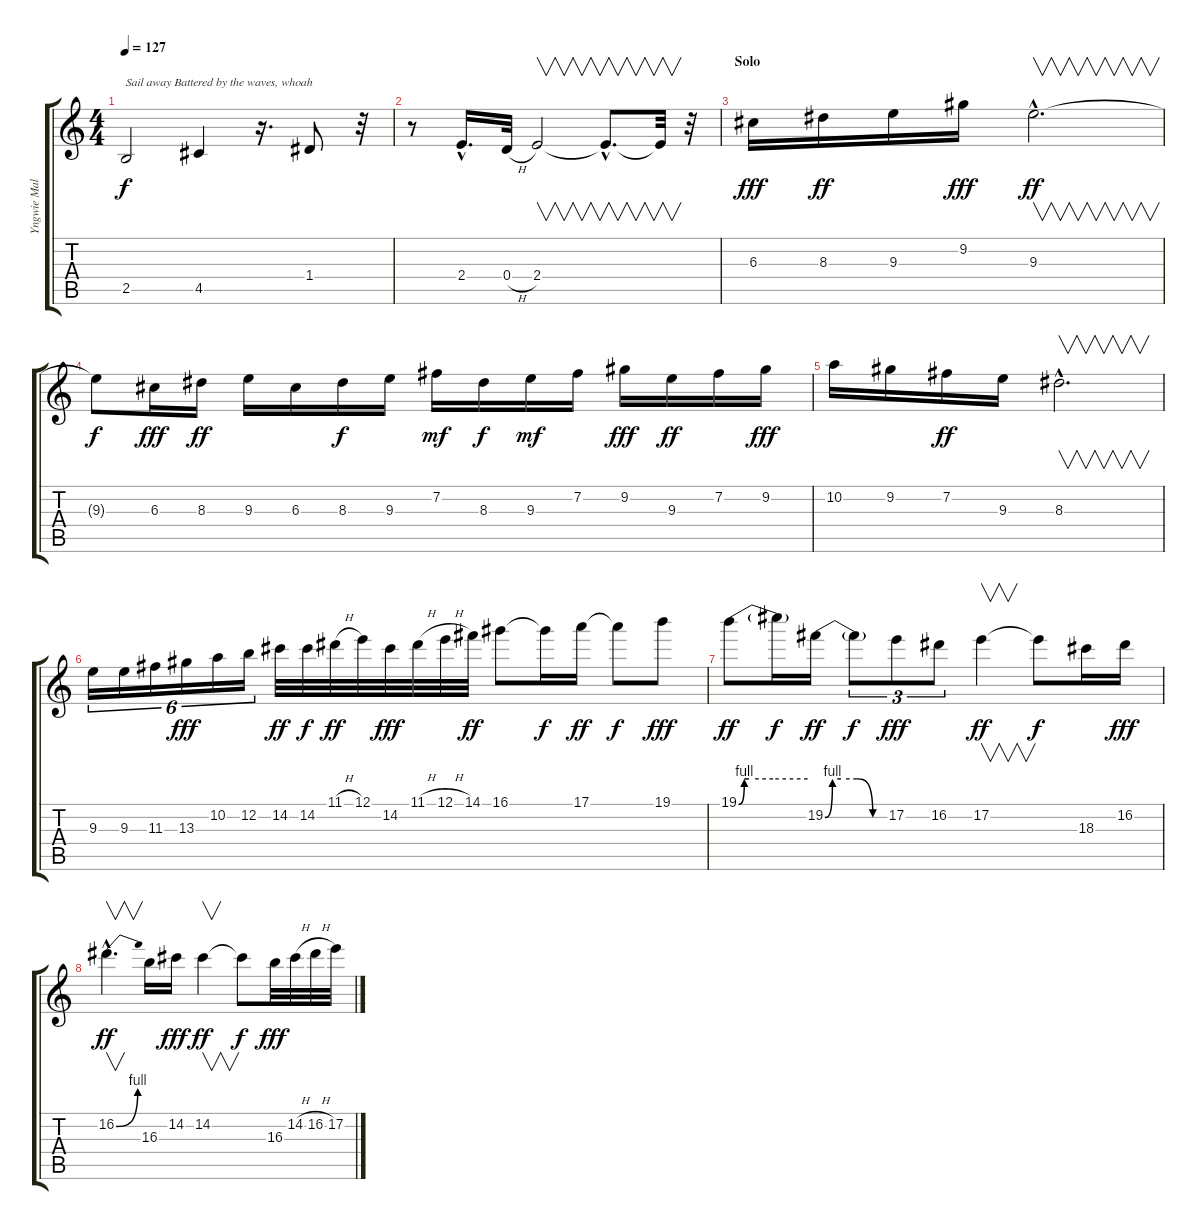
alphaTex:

\track ("Yngwie Malmsteen" "Yngwie Mal") {instrument overdrivenguitar}
\staff {score tabs}
\tuning (E4 B3 G3 D3 A2 E2) {hide}
\ts (4 4)
\tempo 127
\clef g2
\ks c
2.5.2{txt "Sail away Battered by the waves, whoah" dy f} 4.5.4 r.16{d} 1.4.8 r.32 |
r.8 2.4{hac}.16{d} 0.4{h}.32 2.4.2{v} 2.4{hac t}.8{v d} 2.4{t}.32{v} r.32 |
\section ("" "Solo")
6.3.16{dy fff balance 8} 8.3.16{dy ff} 9.3.16 9.2.16{dy fff} 9.3{hac}.2{v d dy ff} |
9.3{t}.8{dy f} 6.3.16{dy fff} 8.3.16{dy ff} 9.3.16 6.3.16 8.3.16{dy f} 9.3.16 7.2.16{dy mf} 8.3.16{dy f} 9.3.16{dy mf} 7.2.16 9.2.16{dy fff} 9.3.16{dy ff} 7.2.16 9.2.16{dy fff} |
10.2.16 9.2.16 7.2.16{dy ff} 9.3.16 8.3{hac}.2{v d} |
9.3.16{tu (6 4)} 9.3.16{tu (6 4)} 11.3.16{tu (6 4)} 13.3.16{tu (6 4) dy fff} 10.2.16{tu (6 4)} 12.2.16{tu (6 4)} 14.2.32{dy ff} 14.2.32{dy f} 11.1{h}.32{dy ff} 12.1.32 14.2.32{dy fff} 11.1{h}.32 12.1{h}.32 14.1.32{dy ff} 16.1.8 16.1{t}.16{dy f} 17.1.16{dy ff} 17.1{t}.8{dy f} 19.1.8{dy fff} |
19.1{be (custom 0 0 5 4 9 4 30 4 60 4)}.8{dy ff} 19.1{t}.16{dy f} 19.2{be (custom 0 0 7 4 15 4 30 4 45 0 60 0)}.16{dy ff} 19.2{t}.8{tu (3 2) dy f} 17.2.8{tu (3 2) dy fff} 16.2.8{tu (3 2)} 17.2.4{v dy ff} 17.2{t}.8{dy f} 18.3.16 16.2.16{dy fff} |
16.2{be (bend 0 0 60 4) hac}.4{v d dy ff} 16.3.16 14.2.16{dy fff} 14.2.4{v dy ff} 14.2{t}.8{dy f} 16.3.32{dy fff} 14.2{h}.32 16.2{h}.32 17.2.32
